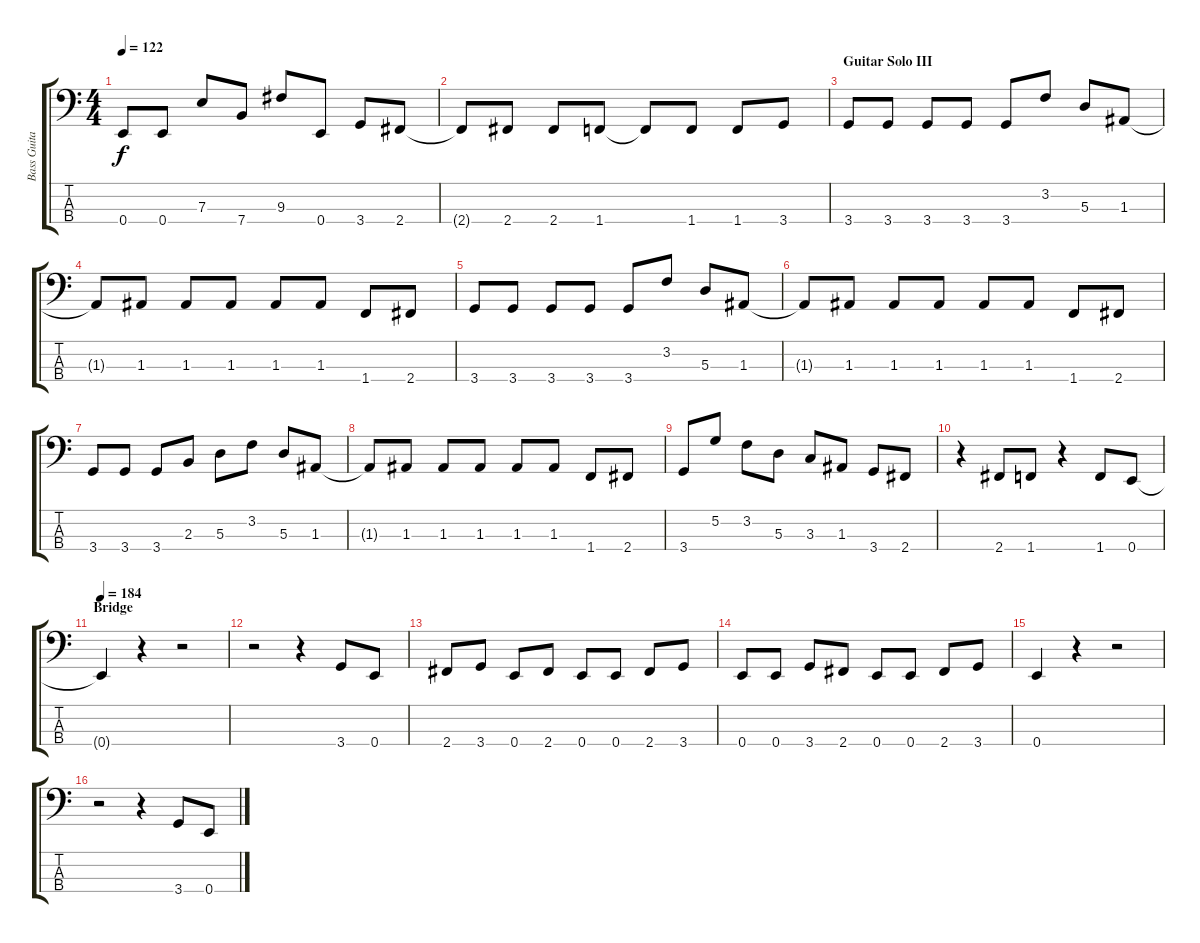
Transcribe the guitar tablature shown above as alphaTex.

\track ("Bass Guitar (David Ellefson)" "Bass Guita") {instrument electricbasspick}
\staff {score tabs}
\tuning (G2 D2 A1 E1) {hide}
\ts (4 4)
\tempo 122
\clef f4
\ks c
0.4.8{dy f} 0.4.8 7.3.8 7.4.8 9.3.8 0.4.8 3.4.8 2.4.8 |
2.4{t}.8 2.4.8 2.4.8 1.4.8 1.4{t}.8 1.4.8 1.4.8 3.4.8 |
\section ("" "Guitar Solo III")
3.4.8 3.4.8 3.4.8 3.4.8 3.4.8 3.2.8 5.3.8 1.3.8 |
1.3{t}.8 1.3.8 1.3.8 1.3.8 1.3.8 1.3.8 1.4.8 2.4.8 |
3.4.8 3.4.8 3.4.8 3.4.8 3.4.8 3.2.8 5.3.8 1.3.8 |
1.3{t}.8 1.3.8 1.3.8 1.3.8 1.3.8 1.3.8 1.4.8 2.4.8 |
3.4.8 3.4.8 3.4.8 2.3.8 5.3.8 3.2.8 5.3.8 1.3.8 |
1.3{t}.8 1.3.8 1.3.8 1.3.8 1.3.8 1.3.8 1.4.8 2.4.8 |
3.4.8 5.2.8 3.2.8 5.3.8 3.3.8 1.3.8 3.4.8 2.4.8 |
r.4 2.4.8 1.4.8 r.4 1.4.8 0.4.8 |
\section ("" "Bridge")
\tempo 184
0.4{t}.4 r.4 r.2 |
r.2 r.4 3.4.8 0.4.8 |
2.4.8 3.4.8 0.4.8 2.4.8 0.4.8 0.4.8 2.4.8 3.4.8 |
0.4.8 0.4.8 3.4.8 2.4.8 0.4.8 0.4.8 2.4.8 3.4.8 |
0.4.4 r.4 r.2 |
r.2 r.4 3.4.8 0.4.8
